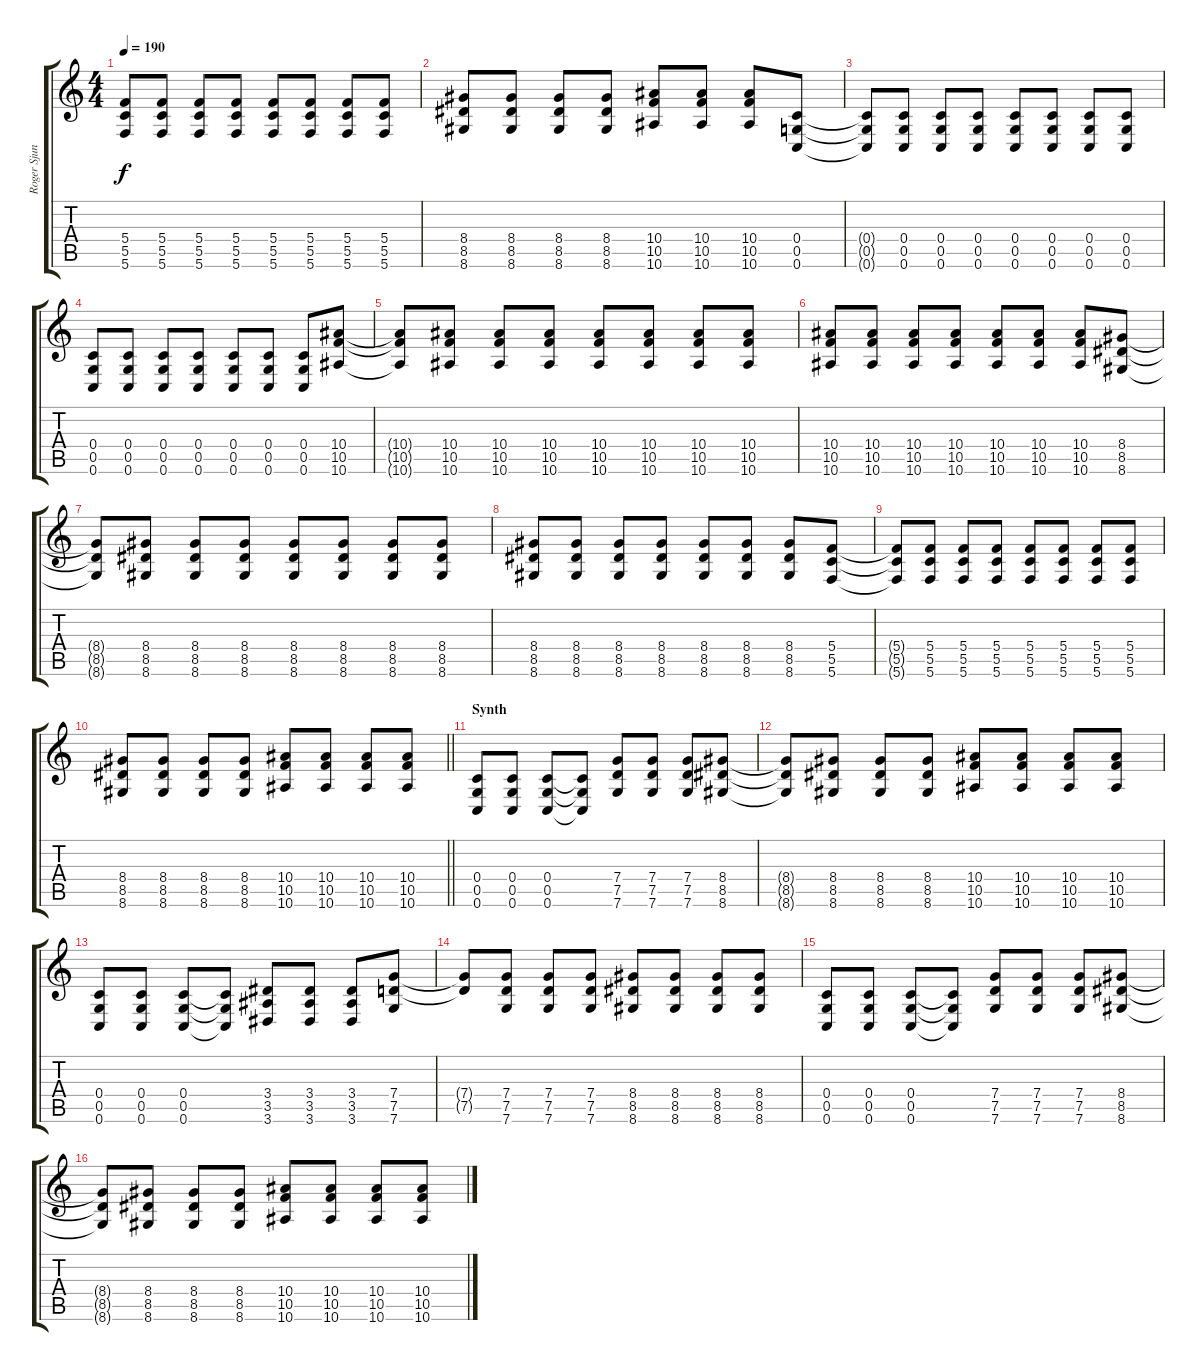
\track ("Roger Sjunnesson" "Roger Sjun") {instrument distortionguitar}
\staff {score tabs}
\tuning (D4 A3 F3 C3 G2 C2) {hide}
\ts (4 4)
\tempo 190
\clef g2
\ks c
(5.4{t} 5.5{t} 5.6{t}).8{dy f} (5.4 5.5 5.6).8 (5.4 5.5 5.6).8 (5.4 5.5 5.6).8 (5.4 5.5 5.6).8 (5.4 5.5 5.6).8 (5.4 5.5 5.6).8 (5.4 5.5 5.6).8 |
(8.4 8.5 8.6).8 (8.4 8.5 8.6).8 (8.4 8.5 8.6).8 (8.4 8.5 8.6).8 (10.4 10.5 10.6).8 (10.4 10.5 10.6).8 (10.4 10.5 10.6).8 (0.4 0.5 0.6).8 |
(0.4{t} 0.5{t} 0.6{t}).8 (0.4 0.5 0.6).8 (0.4 0.5 0.6).8 (0.4 0.5 0.6).8 (0.4 0.5 0.6).8 (0.4 0.5 0.6).8 (0.4 0.5 0.6).8 (0.4 0.5 0.6).8 |
(0.4 0.5 0.6).8 (0.4 0.5 0.6).8 (0.4 0.5 0.6).8 (0.4 0.5 0.6).8 (0.4 0.5 0.6).8 (0.4 0.5 0.6).8 (0.4 0.5 0.6).8 (10.4 10.5 10.6).8 |
(10.4{t} 10.5{t} 10.6{t}).8 (10.4 10.5 10.6).8 (10.4 10.5 10.6).8 (10.4 10.5 10.6).8 (10.4 10.5 10.6).8 (10.4 10.5 10.6).8 (10.4 10.5 10.6).8 (10.4 10.5 10.6).8 |
(10.4 10.5 10.6).8 (10.4 10.5 10.6).8 (10.4 10.5 10.6).8 (10.4 10.5 10.6).8 (10.4 10.5 10.6).8 (10.4 10.5 10.6).8 (10.4 10.5 10.6).8 (8.4 8.5 8.6).8 |
(8.4{t} 8.5{t} 8.6{t}).8 (8.4 8.5 8.6).8 (8.4 8.5 8.6).8 (8.4 8.5 8.6).8 (8.4 8.5 8.6).8 (8.4 8.5 8.6).8 (8.4 8.5 8.6).8 (8.4 8.5 8.6).8 |
(8.4 8.5 8.6).8 (8.4 8.5 8.6).8 (8.4 8.5 8.6).8 (8.4 8.5 8.6).8 (8.4 8.5 8.6).8 (8.4 8.5 8.6).8 (8.4 8.5 8.6).8 (5.4 5.5 5.6).8 |
(5.4{t} 5.5{t} 5.6{t}).8 (5.4 5.5 5.6).8 (5.4 5.5 5.6).8 (5.4 5.5 5.6).8 (5.4 5.5 5.6).8 (5.4 5.5 5.6).8 (5.4 5.5 5.6).8 (5.4 5.5 5.6).8 |
\barLineRight lightlight
(8.4 8.5 8.6).8 (8.4 8.5 8.6).8 (8.4 8.5 8.6).8 (8.4 8.5 8.6).8 (10.4 10.5 10.6).8 (10.4 10.5 10.6).8 (10.4 10.5 10.6).8 (10.4 10.5 10.6).8 |
\section ("" "Synth")
(0.4 0.5 0.6).8 (0.4 0.5 0.6).8 (0.4 0.5 0.6).8 (0.4{t} 0.5{t} 0.6{t}).8 (7.4 7.5 7.6).8 (7.4 7.5 7.6).8 (7.4 7.5 7.6).8 (8.4 8.5 8.6).8 |
(8.4{t} 8.5{t} 8.6{t}).8 (8.4 8.5 8.6).8 (8.4 8.5 8.6).8 (8.4 8.5 8.6).8 (10.4 10.5 10.6).8 (10.4 10.5 10.6).8 (10.4 10.5 10.6).8 (10.4 10.5 10.6).8 |
(0.4 0.5 0.6).8 (0.4 0.5 0.6).8 (0.4 0.5 0.6).8 (0.4{t} 0.5{t} 0.6{t}).8 (3.4 3.5 3.6).8 (3.4 3.5 3.6).8 (3.4 3.5 3.6).8 (7.4 7.5 7.6).8 |
(7.4{t} 7.5{t}).8 (7.4 7.5 7.6).8 (7.4 7.5 7.6).8 (7.4 7.5 7.6).8 (8.4 8.5 8.6).8 (8.4 8.5 8.6).8 (8.4 8.5 8.6).8 (8.4 8.5 8.6).8 |
(0.4 0.5 0.6).8 (0.4 0.5 0.6).8 (0.4 0.5 0.6).8 (0.4{t} 0.5{t} 0.6{t}).8 (7.4 7.5 7.6).8 (7.4 7.5 7.6).8 (7.4 7.5 7.6).8 (8.4 8.5 8.6).8 |
(8.4{t} 8.5{t} 8.6{t}).8 (8.4 8.5 8.6).8 (8.4 8.5 8.6).8 (8.4 8.5 8.6).8 (10.4 10.5 10.6).8 (10.4 10.5 10.6).8 (10.4 10.5 10.6).8 (10.4 10.5 10.6).8
